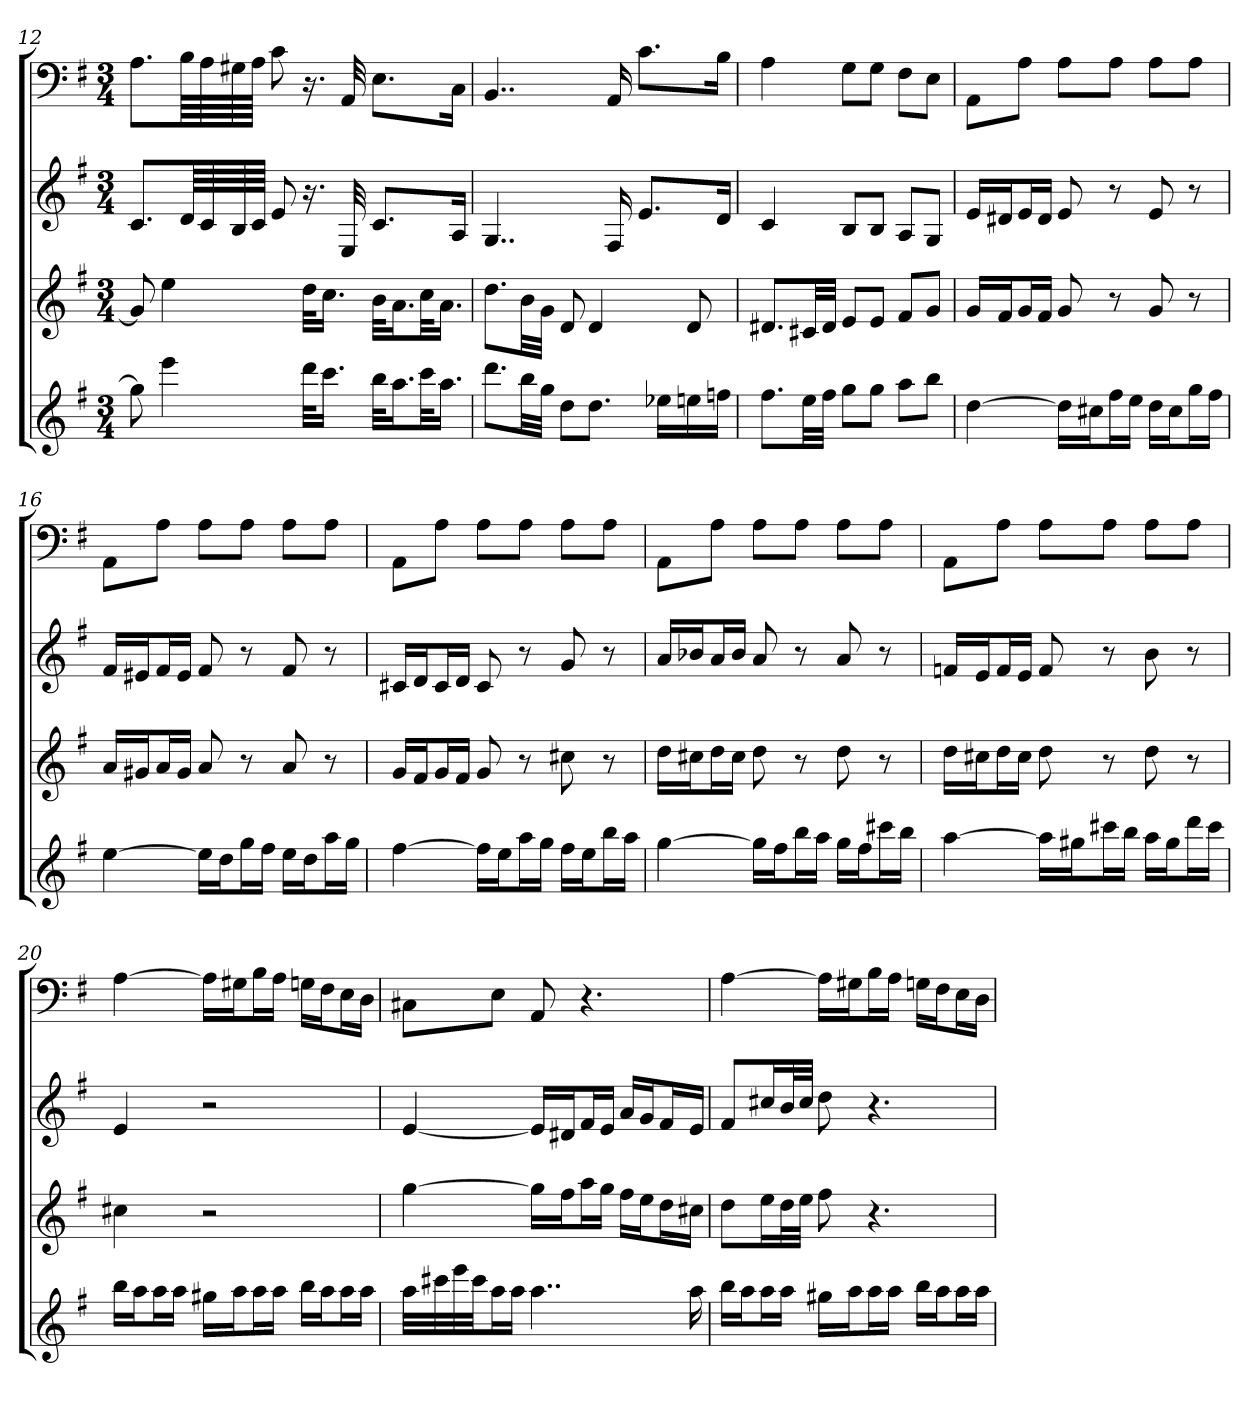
**kern	**kern	**kern	**kern
*part4	*part3	*part2	*part1
*staff4	*staff3	*staff2	*staff1
*k[f#]	*k[f#]	*k[f#]	*k[f#]
*G:	*G:	*G:	*G:
*M3/4	*M3/4	*M3/4	*M3/4
=12	=12	=12	=12
8gg]	8g]	8.cL	8.AL
4eee	4ee	.	.
.	.	64dLLL	64BLLL
.	.	64c	64A
.	.	64B	64G#X
.	.	64cJJJJ	64AJJJJ
.	.	8e	8c
32dddKLL	32ddKLL	16.r	16.r
16.cccJJ	16.ccJJ	.	.
.	.	32E	32AA
32bbKLL	32bKLL	8.cL	8.EL
16.aaJ	16.aJ	.	.
32cccKL	32ccKL	.	.
16.aaJJ	16.aJJ	.	.
.	.	16AJk	16CJk
=13	=13	=13	=13
8.dddL	8.ddL	4..G	4..BB
32bbLL	32bLL	.	.
32ggJJJ	32gJJJ	.	.
8ddL	8d	.	.
8.ddJ	4d	.	.
.	.	16F#	16AA
.	.	8.eL	8.cL
16ee-XLL	.	.	.
16een	8d	.	.
16ffnJJ	.	16dJk	16BJk
=14	=14	=14	=14
8.ff#L	8.d#XL	4c	4A
32eeLL	32c#XLL	.	.
32ff#JJJ	32d#JJJ	.	.
8ggL	8eL	8BL	8GL
8ggJ	8eJ	8BJ	8GJ
8aaL	8f#L	8AL	8F#L
8bbJ	8gJ	8GJ	8EJ
=15	=15	=15	=15
[4dd	16gLL	16eLL	8AAL
.	16f#J	16d#XJ	.
.	16gL	16eL	8AJ
.	16f#JJ	16d#JJ	.
16ddLL]	8g	8e	8AL
16cc#XJ	.	.	.
16ff#L	8r	8r	8AJ
16eeJJ	.	.	.
16ddLL	8g	8e	8AL
16cc#J	.	.	.
16ggL	8r	8r	8AJ
16ff#JJ	.	.	.
=16	=16	=16	=16
[4ee	16aLL	16f#LL	8AAL
.	16g#XJ	16e#XJ	.
.	16aL	16f#L	8AJ
.	16g#JJ	16e#JJ	.
16eeLL]	8a	8f#	8AL
16ddJ	.	.	.
16ggL	8r	8r	8AJ
16ff#JJ	.	.	.
16eeLL	8a	8f#	8AL
16ddJ	.	.	.
16aaL	8r	8r	8AJ
16ggJJ	.	.	.
=17	=17	=17	=17
[4ff#	16gLL	16c#XLL	8AAL
.	16f#J	16dJ	.
.	16gL	16c#L	8AJ
.	16f#JJ	16dJJ	.
16ff#LL]	8g	8c#	8AL
16eeJ	.	.	.
16aaL	8r	8r	8AJ
16ggJJ	.	.	.
16ff#LL	8cc#X	8g	8AL
16eeJ	.	.	.
16bbL	8r	8r	8AJ
16aaJJ	.	.	.
=18	=18	=18	=18
[4gg	16ddLL	16aLL	8AAL
.	16cc#XJ	16b-XJ	.
.	16ddL	16aL	8AJ
.	16cc#JJ	16b-JJ	.
16ggLL]	8dd	8a	8AL
16ff#J	.	.	.
16bbL	8r	8r	8AJ
16aaJJ	.	.	.
16ggLL	8dd	8a	8AL
16ff#J	.	.	.
16ccc#XL	8r	8r	8AJ
16bbJJ	.	.	.
=19	=19	=19	=19
[4aa	16ddLL	16fnLL	8AAL
.	16cc#XJ	16eJ	.
.	16ddL	16fL	8AJ
.	16cc#JJ	16eJJ	.
16aaLL]	8dd	8f	8AL
16gg#XJ	.	.	.
16ccc#XL	8r	8r	8AJ
16bbJJ	.	.	.
16aaLL	8dd	8b	8AL
16gg#J	.	.	.
16dddL	8r	8r	8AJ
16ccc#JJ	.	.	.
=20	=20	=20	=20
16bbLL	4cc#X	4e	[4A
16aaJ	.	.	.
16aaL	.	.	.
16aaJJ	.	.	.
16gg#XLL	2r	2r	16ALL]
16aaJ	.	.	16G#XJ
16aaL	.	.	16BL
16aaJJ	.	.	16AJJ
16bbLL	.	.	16GnLL
16aaJ	.	.	16F#J
16aaL	.	.	16EL
16aaJJ	.	.	16DJJ
=21	=21	=21	=21
32aaLLL	[4gg	[4e	8C#XL
32ccc#X	.	.	.
32eee	.	.	.
32ccc#JJ	.	.	.
16aaL	.	.	8EJ
16aaJJ	.	.	.
4..aa	16ggLL]	16eLL]	8AA
.	16ff#J	16d#XJ	.
.	16aaL	16f#L	4.r
.	16ggJJ	16eJJ	.
.	16ff#LL	16aLL	.
.	16eeJ	16gJ	.
.	16ddL	16f#L	.
16aa	16cc#XJJ	16eJJ	.
=22	=22	=22	=22
16bbLL	8ddL	8f#L	[4A
16aaJ	.	.	.
16aaL	16eeL	16cc#XL	.
16aaJJ	32ddL	32bL	.
.	32eeJJJ	32cc#JJJ	.
16gg#XLL	8ff#	8dd	16ALL]
16aaJ	.	.	16G#XJ
16aaL	4.r	4.r	16BL
16aaJJ	.	.	16AJJ
16bbLL	.	.	16GnLL
16aaJ	.	.	16F#J
16aaL	.	.	16EL
16aaJJ	.	.	16DJJ
=	=	=	=
*-	*-	*-	*-
